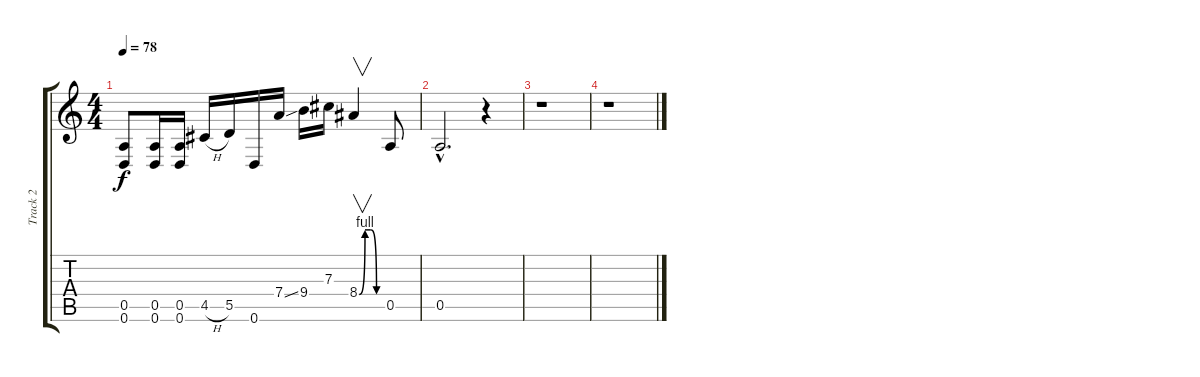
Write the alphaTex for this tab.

\track ("Track 2" "Track 2") {instrument distortionguitar}
\staff {score tabs}
\tuning (D4 A3 Gb3 D3 A2 D2) {hide}
\ts (4 4)
\tempo 78
\clef g2
\ks c
(0.5 0.6).8{dy f} (0.5 0.6).16 (0.5 0.6).16 4.5{h}.16 5.5.16 0.6.16 7.4{ss}.16 9.4.16 7.3.16 8.4{be (custom 0 0 15 4 30 4 45 0 60 0)}.4{v} 0.5.8 |
0.5{hac}.2{d} r.4 |
r.1 |
r.1
